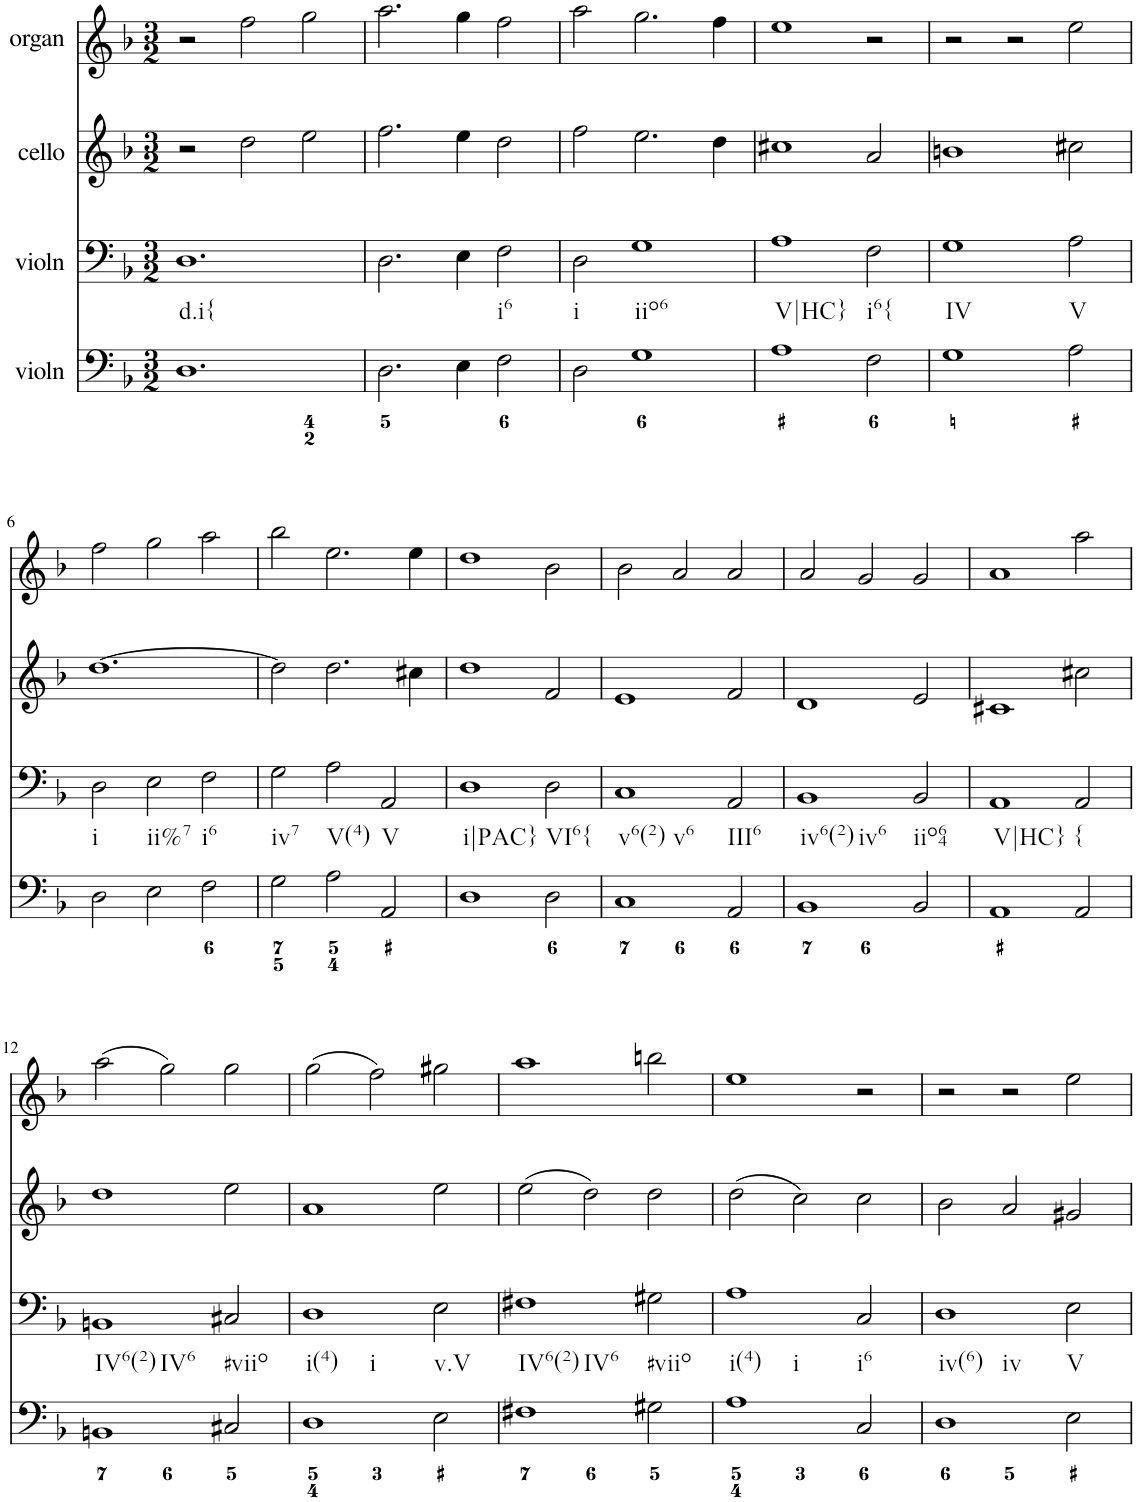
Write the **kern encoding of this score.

**kern	**kern	**kern	**kern
*part4	*part3	*part2	*part1
*staff4	*staff3	*staff2	*staff1
*I"violn	*I"violn	*I"cello	*I"organ
*clefF4	*clefF4	*clefG2	*clefG2
*k[b-]	*k[b-]	*k[b-]	*k[b-]
*d:	*d:	*d:	*d:
*M3/2	*M3/2	*M3/2	*M3/2
=1	=1	=1	=1
!	!LO:TX:b:t=d.i{	!	!
1.D	1.D	2r	2r
.	.	2dd\	2ff\
.	.	2ee\	2gg\
=2	=2	=2	=2
2.D\	2.D\	2.ff\	2.aa\
4E\	4E\	4ee\	4gg\
!	!LO:TX:b:t=i6	!	!
2F\	2F\	2dd\	2ff\
=3	=3	=3	=3
!	!LO:TX:b:t=i	!	!
2D\	2D\	2ff\	2aa\
!	!LO:TX:b:t=iio6	!	!
1G	1G	2.ee\	2.gg\
.	.	4dd\	4ff\
=4	=4	=4	=4
!	!LO:TX:b:t=V|HC}	!	!
1A	1A	1cc#X	1ee
!	!LO:TX:b:t=i6{	!	!
2F\	2F\	2a/	2r
=5	=5	=5	=5
!	!LO:TX:b:t=IV	!	!
1G	1G	1bn	2r
.	.	.	2r
!	!LO:TX:b:t=V	!	!
2A\	2A\	2cc#X\	2ee\
!!LO:LB:g=z
=6	=6	=6	=6
!	!LO:TX:b:t=i	!	!
2D\	2D\	[1.dd	2ff\
!	!LO:TX:b:t=ii%7	!	!
2E\	2E\	.	2gg\
!	!LO:TX:b:t=i6	!	!
2F\	2F\	.	2aa\
=7	=7	=7	=7
!	!LO:TX:b:t=iv7	!	!
2G\	2G\	2dd\]	2bb-\
!	!LO:TX:b:t=V(4)	!	!
2A\	2A\	2.dd\	2.ee\
!	!LO:TX:b:t=V	!	!
2AA/	2AA/	.	.
.	.	4cc#X\	4ee\
=8	=8	=8	=8
!	!LO:TX:b:t=i|PAC}	!	!
1D	1D	1dd	1dd
!	!LO:TX:b:t=VI6{	!	!
2D\	2D\	2f/	2b-\
=9	=9	=9	=9
!	!LO:TX:b:t=v6(2)	!	!
!	!LO:TX:b:t=v6	!	!
1C	1C	1e	2b-\
.	.	.	2a/
!	!LO:TX:b:t=III6	!	!
2AA/	2AA/	2f/	2a/
=10	=10	=10	=10
!	!LO:TX:b:t=iv6(2)	!	!
!	!LO:TX:b:t=iv6	!	!
1BB-	1BB-	1d	2a/
.	.	.	2g/
!	!LO:TX:b:t=iio64	!	!
2BB-/	2BB-/	2e/	2g/
=11	=11	=11	=11
!	!LO:TX:b:t=V|HC}	!	!
1AA	1AA	1c#X	1a
!	!LO:TX:b:t={	!	!
2AA/	2AA/	2cc#X\	2aa\
!!LO:LB:g=z
=12	=12	=12	=12
!	!LO:TX:b:t=IV6(2)	!	!
!	!LO:TX:b:t=IV6	!	!
1BBn	1BBn	1dd	(2aa\
.	.	.	2gg\)
!	!LO:TX:b:t=#viio	!	!
2C#X/	2C#X/	2ee\	2gg\
=13	=13	=13	=13
!	!LO:TX:b:t=i(4)	!	!
!	!LO:TX:b:t=i	!	!
1D	1D	1a	(2gg\
.	.	.	2ff\)
!	!LO:TX:b:t=v.V	!	!
2E\	2E\	2ee\	2gg#X\
=14	=14	=14	=14
!	!LO:TX:b:t=IV6(2)	!	!
!	!LO:TX:b:t=IV6	!	!
1F#X	1F#X	(2ee\	1aa
.	.	2dd\)	.
!	!LO:TX:b:t=#viio	!	!
2G#X\	2G#X\	2dd\	2bbn\
=15	=15	=15	=15
!	!LO:TX:b:t=i(4)	!	!
!	!LO:TX:b:t=i	!	!
1A	1A	(2dd\	1ee
.	.	2cc\)	.
!	!LO:TX:b:t=i6	!	!
2C/	2C/	2cc\	2r
=16	=16	=16	=16
!	!LO:TX:b:t=iv(6)	!	!
!	!LO:TX:b:t=iv	!	!
1D	1D	2b-\	2r
.	.	2a/	2r
!	!LO:TX:b:t=V	!	!
2E\	2E\	2g#X/	2ee\
=	=	=	=
*-	*-	*-	*-
